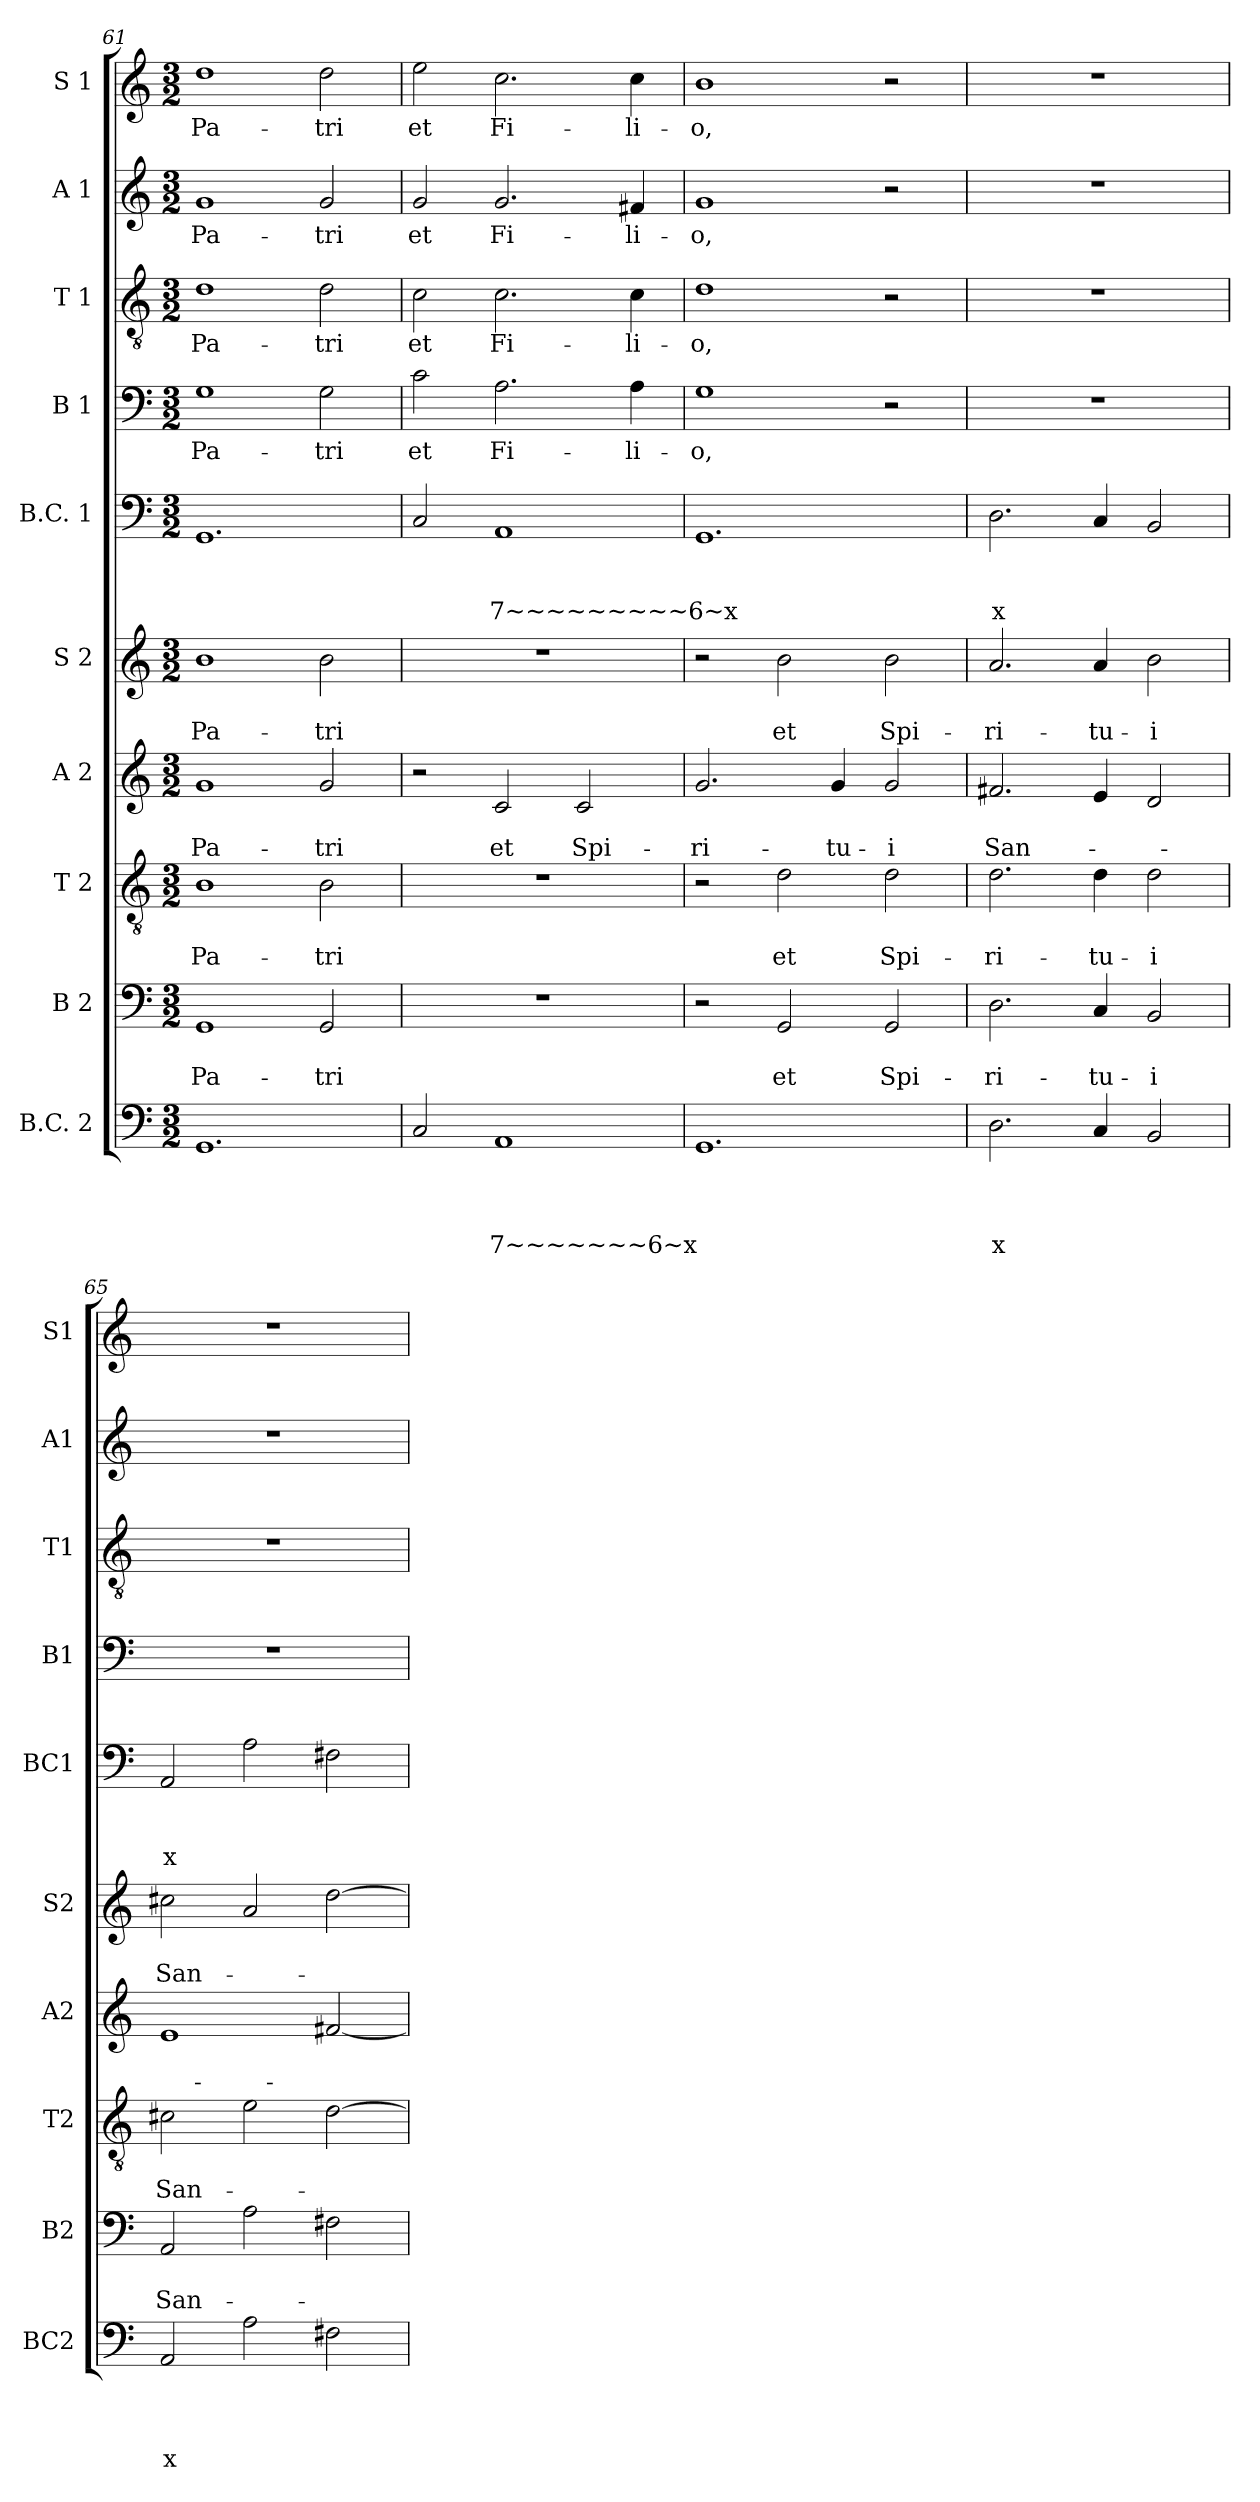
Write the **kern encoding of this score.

**kern	**text	**text	**text	**text	**kern	**text	**text	**kern	**text	**text	**kern	**text	**text	**kern	**text	**text	**kern	**text	**text	**text	**kern	**text	**kern	**text	**kern	**text	**kern	**text
*part10	*part10	*part10	*part10	*part10	*part9	*part9	*part9	*part8	*part8	*part8	*part7	*part7	*part7	*part6	*part6	*part6	*part5	*part5	*part5	*part5	*part4	*part4	*part3	*part3	*part2	*part2	*part1	*part1
*staff10	*staff10	*staff10	*staff10	*staff10	*staff9	*staff9	*staff9	*staff8	*staff8	*staff8	*staff7	*staff7	*staff7	*staff6	*staff6	*staff6	*staff5	*staff5	*staff5	*staff5	*staff4	*staff4	*staff3	*staff3	*staff2	*staff2	*staff1	*staff1
*I"B.C. 2	*	*	*	*	*I"B 2	*	*	*I"T 2	*	*	*I"A 2	*	*	*I"S 2	*	*	*I"B.C. 1	*	*	*	*I"B 1	*	*I"T 1	*	*I"A 1	*	*I"S 1	*
*I'BC2	*	*	*	*	*I'B2	*	*	*I'T2	*	*	*I'A2	*	*	*I'S2	*	*	*I'BC1	*	*	*	*I'B1	*	*I'T1	*	*I'A1	*	*I'S1	*
!!LO:PB:g=z
*clefF4	*	*	*	*	*clefF4	*	*	*clefGv2	*	*	*clefG2	*	*	*clefG2	*	*	*clefF4	*	*	*	*clefF4	*	*clefGv2	*	*clefG2	*	*clefG2	*
*k[]	*	*	*	*	*k[]	*	*	*k[]	*	*	*k[]	*	*	*k[]	*	*	*k[]	*	*	*	*k[]	*	*k[]	*	*k[]	*	*k[]	*
*C:	*	*	*	*	*C:	*	*	*C:	*	*	*C:	*	*	*C:	*	*	*C:	*	*	*	*C:	*	*C:	*	*C:	*	*C:	*
*M3/2	*	*	*	*	*M3/2	*	*	*M3/2	*	*	*M3/2	*	*	*M3/2	*	*	*M3/2	*	*	*	*M3/2	*	*M3/2	*	*M3/2	*	*M3/2	*
=61	=61	=61	=61	=61	=61	=61	=61	=61	=61	=61	=61	=61	=61	=61	=61	=61	=61	=61	=61	=61	=61	=61	=61	=61	=61	=61	=61	=61
!	!	!	!	!	!	!	!LO:LY:b	!	!	!LO:LY:b	!	!	!LO:LY:b	!	!	!LO:LY:b	!	!	!	!	!	!LO:LY:b	!	!LO:LY:b	!	!LO:LY:b	!	!LO:LY:b
1.GG	.	.	.	.	1GG	.	Pa-	1B	.	Pa-	1g	.	Pa-	1b	.	Pa-	1.GG	.	.	.	1G	Pa-	1d	Pa-	1g	Pa-	1dd	Pa-
!	!	!	!	!	!	!	!LO:LY:b	!	!	!LO:LY:b	!	!	!LO:LY:b	!	!	!LO:LY:b	!	!	!	!	!	!LO:LY:b	!	!LO:LY:b	!	!LO:LY:b	!	!LO:LY:b
.	.	.	.	.	2GG/	.	-tri	2B\	.	-tri	2g/	.	-tri	2b\	.	-tri	.	.	.	.	2G\	-tri	2d\	-tri	2g/	-tri	2dd\	-tri
=62	=62	=62	=62	=62	=62	=62	=62	=62	=62	=62	=62	=62	=62	=62	=62	=62	=62	=62	=62	=62	=62	=62	=62	=62	=62	=62	=62	=62
!	!	!	!	!	!	!	!	!	!	!	!	!	!	!	!	!	!	!	!	!	!	!LO:LY:b	!	!LO:LY:b	!	!LO:LY:b	!	!LO:LY:b
2C/	.	.	.	.	1.r	.	.	1.r	.	.	2r	.	.	1.r	.	.	2C/	.	.	.	2c\	et	2c\	et	2g/	et	2ee\	et
!	!	!	!	!LO:LY:b	!	!	!	!	!	!	!	!	!LO:LY:b	!	!	!	!	!	!	!LO:LY:b	!	!LO:LY:b	!	!LO:LY:b	!	!LO:LY:b	!	!LO:LY:b
1AA	.	.	.	7~~~~~~~6~x	.	.	.	.	.	.	2c/	.	et	.	.	.	1AA	.	.	7~~~~~~~~~6~x	2.A\	Fi-	2.c\	Fi-	2.g/	Fi-	2.cc\	Fi-
!	!	!	!	!	!	!	!	!	!	!	!	!	!LO:LY:b	!	!	!	!	!	!	!	!	!	!	!	!	!	!	!
.	.	.	.	.	.	.	.	.	.	.	2c/	.	Spi-	.	.	.	.	.	.	.	.	.	.	.	.	.	.	.
!	!	!	!	!	!	!	!	!	!	!	!	!	!	!	!	!	!	!	!	!	!	!LO:LY:b	!	!LO:LY:b	!	!LO:LY:b	!	!LO:LY:b
.	.	.	.	.	.	.	.	.	.	.	.	.	.	.	.	.	.	.	.	.	4A\	-li-	4c\	-li-	4f#X/	-li-	4cc\	-li-
=63	=63	=63	=63	=63	=63	=63	=63	=63	=63	=63	=63	=63	=63	=63	=63	=63	=63	=63	=63	=63	=63	=63	=63	=63	=63	=63	=63	=63
!	!	!	!	!	!	!	!	!	!	!	!	!	!LO:LY:b	!	!	!	!	!	!	!	!	!LO:LY:b	!	!LO:LY:b	!	!LO:LY:b	!	!LO:LY:b
1.GG	.	.	.	.	2r	.	.	2r	.	.	2.g/	.	-ri-	2r	.	.	1.GG	.	.	.	1G	-o,	1d	-o,	1g	-o,	1b	-o,
!	!	!	!	!	!	!	!LO:LY:b	!	!	!LO:LY:b	!	!	!	!	!	!LO:LY:b	!	!	!	!	!	!	!	!	!	!	!	!
.	.	.	.	.	2GG/	.	et	2d\	.	et	.	.	.	2b\	.	et	.	.	.	.	.	.	.	.	.	.	.	.
!	!	!	!	!	!	!	!	!	!	!	!	!	!LO:LY:b	!	!	!	!	!	!	!	!	!	!	!	!	!	!	!
.	.	.	.	.	.	.	.	.	.	.	4g/	.	-tu-	.	.	.	.	.	.	.	.	.	.	.	.	.	.	.
!	!	!	!	!	!	!	!LO:LY:b	!	!	!LO:LY:b	!	!	!LO:LY:b	!	!	!LO:LY:b	!	!	!	!	!	!	!	!	!	!	!	!
.	.	.	.	.	2GG/	.	Spi-	2d\	.	Spi-	2g/	.	-i	2b\	.	Spi-	.	.	.	.	2r	.	2r	.	2r	.	2r	.
=64	=64	=64	=64	=64	=64	=64	=64	=64	=64	=64	=64	=64	=64	=64	=64	=64	=64	=64	=64	=64	=64	=64	=64	=64	=64	=64	=64	=64
!	!	!	!	!LO:LY:b	!	!	!LO:LY:b	!	!	!LO:LY:b	!	!	!LO:LY:b	!	!	!LO:LY:b	!	!	!	!LO:LY:b	!	!	!	!	!	!	!	!
2.D\	.	.	.	x	2.D\	.	-ri-	2.d\	.	-ri-	2.f#X/	.	San-	2.a/	.	-ri-	2.D\	.	.	x	1.r	.	1.r	.	1.r	.	1.r	.
!	!	!	!	!	!	!	!LO:LY:b	!	!	!LO:LY:b	!	!	!	!	!	!LO:LY:b	!	!	!	!	!	!	!	!	!	!	!	!
4C/	.	.	.	.	4C/	.	-tu-	4d\	.	-tu-	4e/	.	.	4a/	.	-tu-	4C/	.	.	.	.	.	.	.	.	.	.	.
!	!	!	!	!	!	!	!LO:LY:b	!	!	!LO:LY:b	!	!	!	!	!	!LO:LY:b	!	!	!	!	!	!	!	!	!	!	!	!
2BB/	.	.	.	.	2BB/	.	-i	2d\	.	-i	2d/	.	.	2b\	.	-i	2BB/	.	.	.	.	.	.	.	.	.	.	.
=65	=65	=65	=65	=65	=65	=65	=65	=65	=65	=65	=65	=65	=65	=65	=65	=65	=65	=65	=65	=65	=65	=65	=65	=65	=65	=65	=65	=65
!	!	!	!	!LO:LY:b	!	!	!LO:LY:b	!	!	!LO:LY:b	!	!	!	!	!	!LO:LY:b	!	!	!	!LO:LY:b	!	!	!	!	!	!	!	!
2AA/	.	.	.	x	2AA/	.	San-	2c#X\	.	San-	1e	.	.	2cc#X\	.	San-	2AA/	.	.	x	1.r	.	1.r	.	1.r	.	1.r	.
2A\	.	.	.	.	2A\	.	.	2e\	.	.	.	.	.	2a/	.	.	2A\	.	.	.	.	.	.	.	.	.	.	.
2F#X\	.	.	.	.	2F#X\	.	.	[2d\	.	.	[2f#X/	.	.	[2dd\	.	.	2F#X\	.	.	.	.	.	.	.	.	.	.	.
=	=	=	=	=	=	=	=	=	=	=	=	=	=	=	=	=	=	=	=	=	=	=	=	=	=	=	=	=
*-	*-	*-	*-	*-	*-	*-	*-	*-	*-	*-	*-	*-	*-	*-	*-	*-	*-	*-	*-	*-	*-	*-	*-	*-	*-	*-	*-	*-
